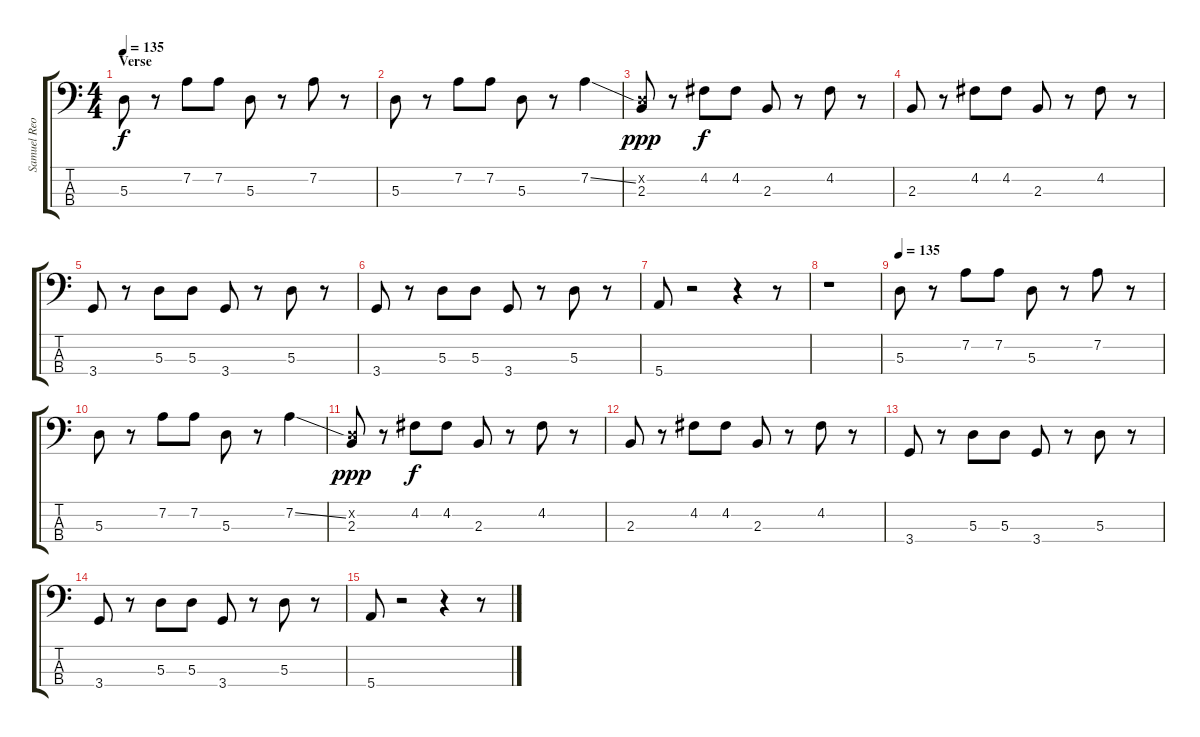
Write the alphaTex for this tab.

\track ("Samuel Reoli" "Samuel Reo") {instrument electricbassfinger}
\staff {score tabs}
\tuning (G2 D2 A1 E1) {hide}
\ts (4 4)
\section ("" "Verse")
\tempo 135
\clef f4
\ks c
5.3.8{dy f} r.8 7.2.8 7.2.8 5.3.8 r.8 7.2.8 r.8 |
5.3.8 r.8 7.2.8 7.2.8 5.3.8 r.8 7.2{ss}.4 |
(0.2{x} 2.3).8{dy ppp} r.8 4.2.8{dy f} 4.2.8 2.3.8 r.8 4.2.8 r.8 |
2.3.8 r.8 4.2.8 4.2.8 2.3.8 r.8 4.2.8 r.8 |
3.4.8 r.8 5.3.8 5.3.8 3.4.8 r.8 5.3.8 r.8 |
3.4.8 r.8 5.3.8 5.3.8 3.4.8 r.8 5.3.8 r.8 |
5.4.8 r.2 r.4 r.8 |
r.1 |
\tempo 135
5.3.8 r.8 7.2.8 7.2.8 5.3.8 r.8 7.2.8 r.8 |
5.3.8 r.8 7.2.8 7.2.8 5.3.8 r.8 7.2{ss}.4 |
(0.2{x} 2.3).8{dy ppp} r.8 4.2.8{dy f} 4.2.8 2.3.8 r.8 4.2.8 r.8 |
2.3.8 r.8 4.2.8 4.2.8 2.3.8 r.8 4.2.8 r.8 |
3.4.8 r.8 5.3.8 5.3.8 3.4.8 r.8 5.3.8 r.8 |
3.4.8 r.8 5.3.8 5.3.8 3.4.8 r.8 5.3.8 r.8 |
5.4.8 r.2 r.4 r.8
